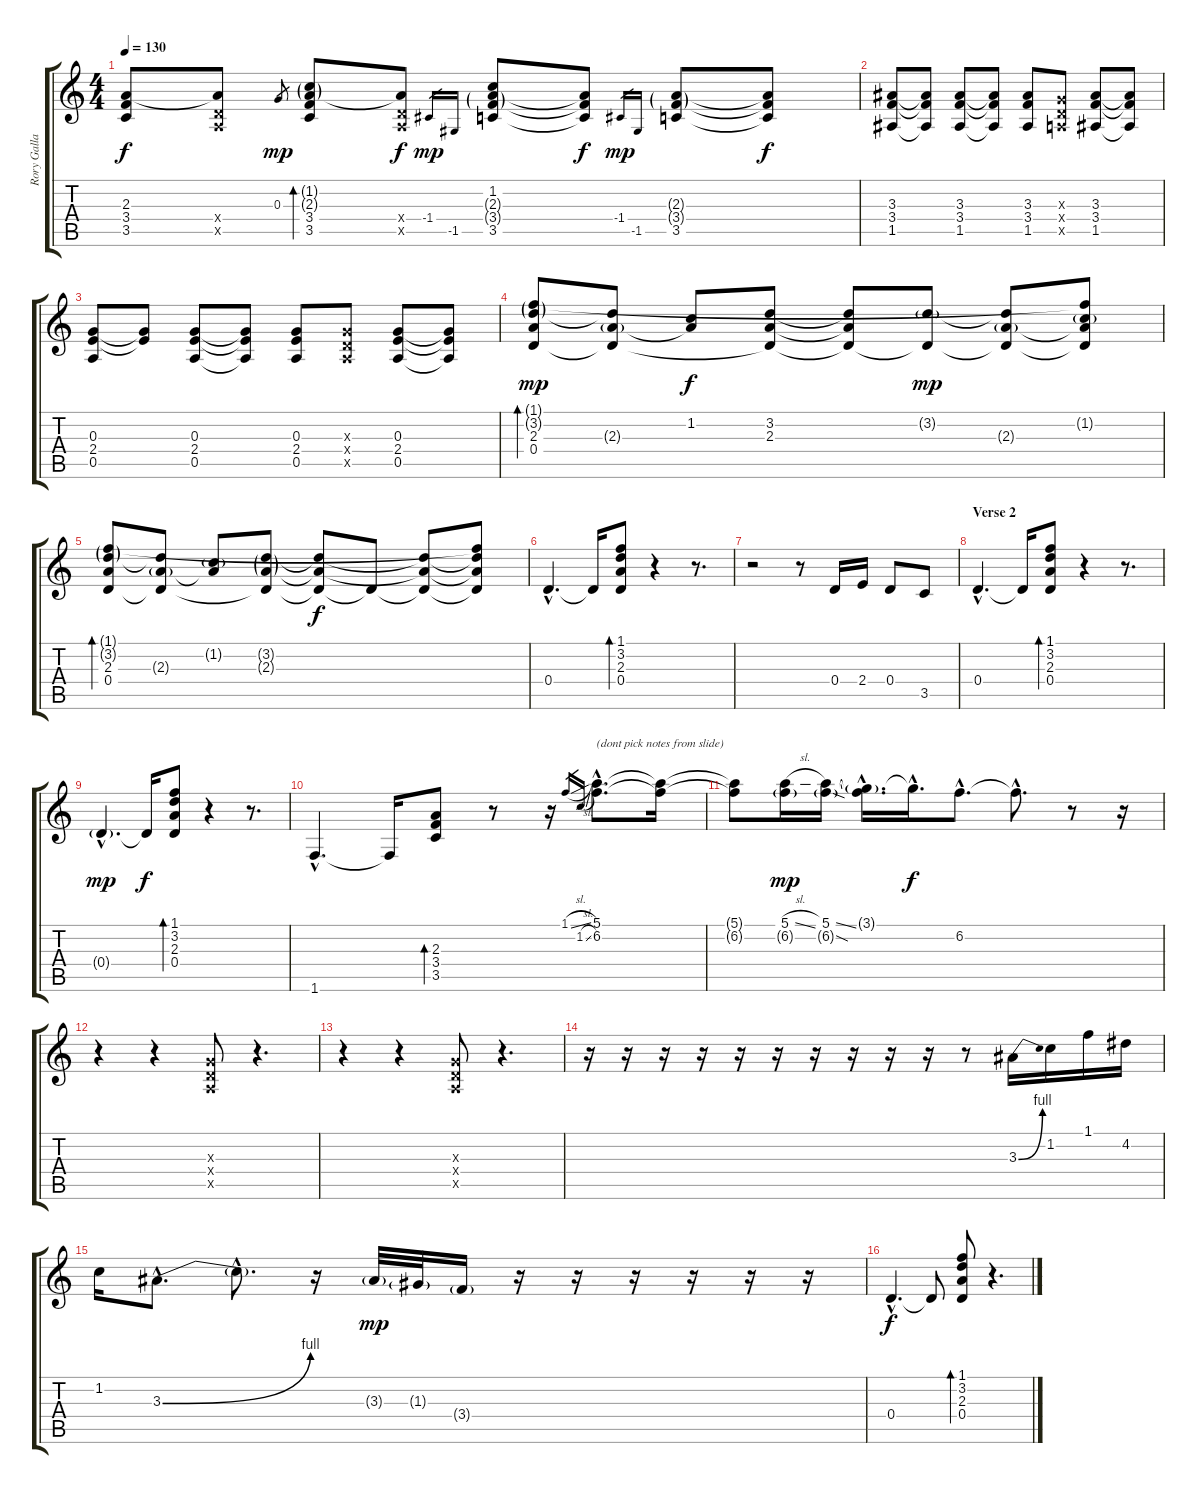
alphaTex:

\track ("Rory Gallagher" "Rory Galla") {instrument electricguitarclean}
\staff {score tabs}
\tuning (E4 B3 G3 D3 A2 E2) {hide}
\ts (4 4)
\tempo 130
\clef g2
\ks c
(2.3{t} 3.4{t} 3.5{t}).8{dy f} (2.3{t} 0.4{x} 0.5{x}).8 0.3.8{gr dy mp} (1.2{g} 2.3{g} 3.4 3.5).8{bd 120} (2.3{t} 0.4{x} 0.5{x}).8{dy f} -1.4.16{gr dy mp} -1.5.16{gr} (1.2 2.3{g} 3.4{g} 3.5).8 (2.3{t} 3.4{t} 3.5{t}).8{dy f} -1.4.16{gr dy mp} -1.5.16{gr} (2.3{g} 3.4{g} 3.5).8 (2.3{t} 3.4{t} 3.5{t}).8{dy f} |
(3.3 3.4 1.5).8 (3.3{t} 3.4{t} 1.5{t}).8 (3.3 3.4 1.5).8 (3.3{t} 3.4{t} 1.5{t}).8 (3.3 3.4 1.5).8 (0.3{x} 0.4{x} 0.5{x}).8 (3.3 3.4 1.5).8 (3.3{t} 3.4{t} 1.5{t}).8 |
(0.3 2.4 0.5).8 (0.3{t} 2.4{t}).8 (0.3 2.4 0.5).8 (0.3{t} 2.4{t} 0.5{t}).8 (0.3 2.4 0.5).8 (0.3{x} 0.4{x} 0.5{x}).8 (0.3 2.4 0.5).8 (0.3{t} 2.4{t} 0.5{t}).8 |
(1.1{g} 3.2{g} 2.3 0.4).8{bd 120 dy mp} (3.2{t} 2.3{g} 0.4{t}).8 (1.2 2.3{t}).8{dy f} (3.2 2.3 0.4{t}).8 (3.2{t} 2.3{t} 0.4{t}).8 (3.2{g} 0.4{t}).8{dy mp} (3.2{t} 2.3{g} 0.4{t}).8 (1.1{t} 1.2{g} 2.3{t} 0.4{t}).8 |
(1.1{g} 3.2{g} 2.3 0.4).8{bd 120} (3.2{t} 2.3{g} 0.4{t}).8 (1.2{g} 2.3{t}).8 (3.2{g} 2.3{g} 0.4{t}).8 (3.2{t} 2.3{t} 0.4{t}).8{dy f} 0.4{t}.8 (3.2{t} 2.3{t} 0.4{t}).8 (1.1{t} 3.2{t} 2.3{t} 0.4{t}).8 |
0.4{hac}.4{d} 0.4{t}.16 (1.1 3.2 2.3 0.4).8{bd 480} r.4 r.8{d} |
r.2 r.8 0.4.16 2.4.16 0.4.8 3.5.8 |
\section ("" "Verse 2")
0.4{hac}.4{d} 0.4{t}.16 (1.1 3.2 2.3 0.4).8{bd 480} r.4 r.8{d} |
0.4{g hac}.4{d dy mp} 0.4{t}.16{dy f} (1.1 3.2 2.3 0.4).8{bd 480} r.4 r.8{d} |
1.6{hac}.4{d} 1.6{t}.16 (2.3 3.4 3.5).8{bd 240} r.8 r.16 1.1{sl}.16{gr} 1.2{sl}.16{gr} (5.1{hac} 6.2{hac}).8{d txt "(dont pick notes from slide)"} (5.1{t} 6.2{t}).16 |
(5.1{t} 6.2{t}).8 (5.1{sl} 6.2{g}).16{dy mp} (5.1{ss} 6.2{sod g}).16 (3.1{g hac} 6.2{hac t}).16{d} 3.1{hac t}.16{d dy f} 6.2{hac}.8{d} 6.2{hac t}.8{d} r.8 r.16 |
r.4 r.4 (0.3{x} 0.4{x} 0.5{x}).8 r.4{d} |
r.4 r.4 (0.3{x} 0.4{x} 0.5{x}).8 r.4{d} |
r.16 r.16 r.16 r.16 r.16 r.16 r.16 r.16 r.16 r.16 r.8 3.3{be (bend 0 0 60 4)}.16 1.2.16 1.1.16 4.2.16 |
1.2.16 3.3{be (bend 0 0 60 4) hac}.8{d} 3.3{hac t}.8{d} r.16 3.3{g}.32{dy mp} 1.3{g}.32 3.4{g}.16 r.16 r.16 r.16 r.16 r.16 r.16 |
0.4{hac}.4{d dy f} 0.4{t}.8 (1.1 3.2 2.3 0.4).8{bd 240} r.4{d}
